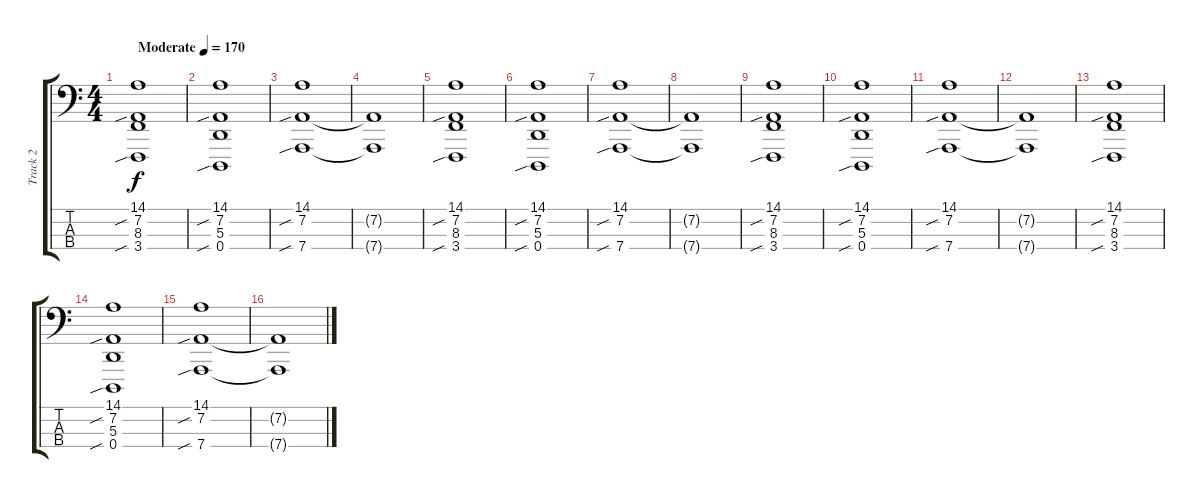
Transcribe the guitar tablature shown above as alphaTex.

\track ("Track 2" "Track 2") {instrument pizzicatostrings}
\staff {score tabs}
\tuning (G2 D2 A1 D1) {hide}
\ts (4 4)
\tempo (170 "Moderate")
\clef f4
\ks c
(14.1 7.2{sib} 8.3 3.4{sib}).1{dy f instrument pizzicatostrings} |
(14.1 7.2{sib} 5.3 0.4{sib}).1 |
(14.1 7.2{sib} 7.4{sib}).1 |
(7.2{t} 7.4{t}).1 |
(14.1 7.2{sib} 8.3 3.4{sib}).1 |
(14.1 7.2{sib} 5.3 0.4{sib}).1 |
(14.1 7.2{sib} 7.4{sib}).1 |
(7.2{t} 7.4{t}).1 |
(14.1 7.2{sib} 8.3 3.4{sib}).1 |
(14.1 7.2{sib} 5.3 0.4{sib}).1 |
(14.1 7.2{sib} 7.4{sib}).1 |
(7.2{t} 7.4{t}).1 |
(14.1 7.2{sib} 8.3 3.4{sib}).1 |
(14.1 7.2{sib} 5.3 0.4{sib}).1 |
(14.1 7.2{sib} 7.4{sib}).1 |
(7.2{t} 7.4{t}).1
